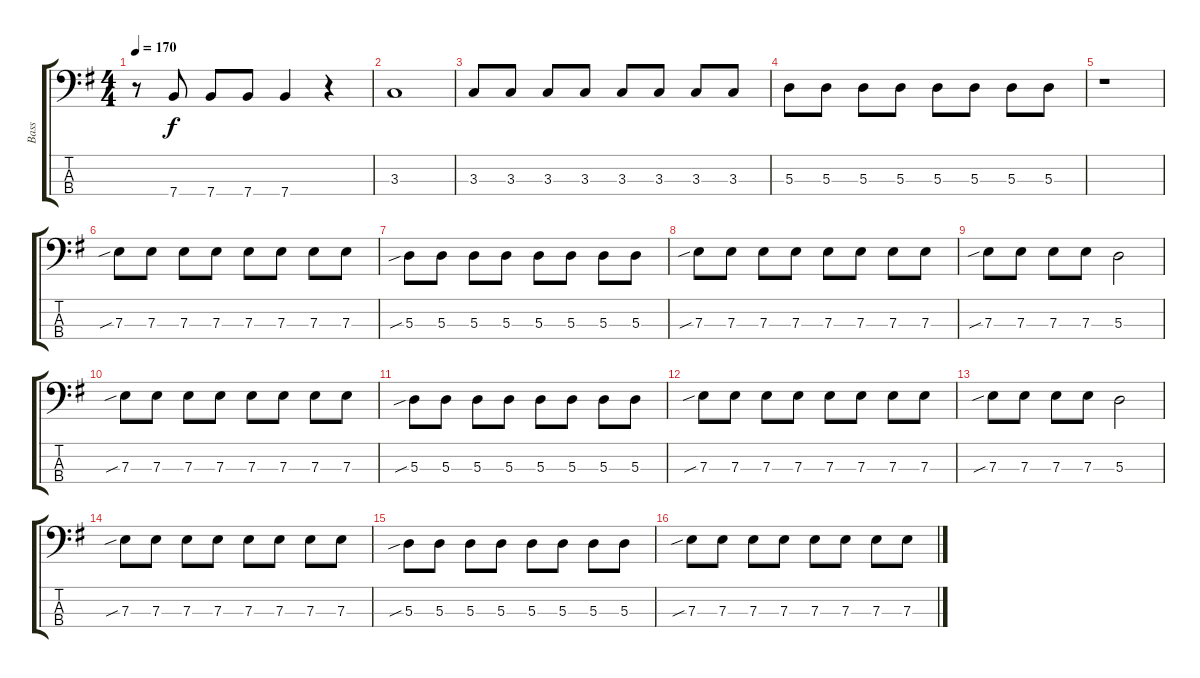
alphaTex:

\track ("Bass" "Bass") {instrument electricbasspick}
\staff {score tabs}
\tuning (G2 D2 A1 E1) {hide}
\ts (4 4)
\tempo 170
\clef f4
\ks g
r.8{dy f} 7.4.8 7.4.8 7.4.8 7.4.4 r.4 |
3.3.1 |
3.3.8 3.3.8 3.3.8 3.3.8 3.3.8 3.3.8 3.3.8 3.3.8 |
5.3.8 5.3.8 5.3.8 5.3.8 5.3.8 5.3.8 5.3.8 5.3.8 |
r.1 |
7.3{sib}.8 7.3.8 7.3.8 7.3.8 7.3.8 7.3.8 7.3.8 7.3.8 |
5.3{sib}.8 5.3.8 5.3.8 5.3.8 5.3.8 5.3.8 5.3.8 5.3.8 |
7.3{sib}.8 7.3.8 7.3.8 7.3.8 7.3.8 7.3.8 7.3.8 7.3.8 |
7.3{sib}.8 7.3.8 7.3.8 7.3.8 5.3.2 |
7.3{sib}.8 7.3.8 7.3.8 7.3.8 7.3.8 7.3.8 7.3.8 7.3.8 |
5.3{sib}.8 5.3.8 5.3.8 5.3.8 5.3.8 5.3.8 5.3.8 5.3.8 |
7.3{sib}.8 7.3.8 7.3.8 7.3.8 7.3.8 7.3.8 7.3.8 7.3.8 |
7.3{sib}.8 7.3.8 7.3.8 7.3.8 5.3.2 |
7.3{sib}.8 7.3.8 7.3.8 7.3.8 7.3.8 7.3.8 7.3.8 7.3.8 |
5.3{sib}.8 5.3.8 5.3.8 5.3.8 5.3.8 5.3.8 5.3.8 5.3.8 |
7.3{sib}.8 7.3.8 7.3.8 7.3.8 7.3.8 7.3.8 7.3.8 7.3.8
